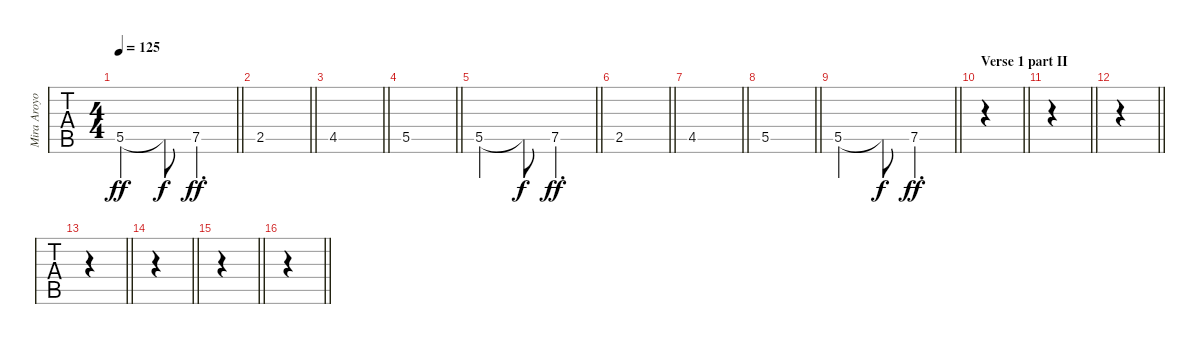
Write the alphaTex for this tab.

\track ("Mira Aroyo " "Mira Aroyo") {instrument percussiveorgan}
\staff {tabs}
\tuning (E4 B3 G3 D3 A2 E2) {hide}
\ts (4 4)
\tempo 125
\clef g2
\barLineRight lightlight
\ks c
5.5.2{dy ff} 5.5{t}.8{dy f} 7.5.4{d dy ff} |
\barLineRight lightlight
2.5.1 |
\barLineRight lightlight
4.5.1 |
\barLineRight lightlight
5.5.1 |
\barLineRight lightlight
5.5.2 5.5{t}.8{dy f} 7.5.4{d dy ff} |
\barLineRight lightlight
2.5.1 |
\barLineRight lightlight
4.5.1 |
\barLineRight lightlight
5.5.1 |
\barLineRight lightlight
5.5.2 5.5{t}.8{dy f} 7.5.4{d dy ff} |
\section ("" "Verse 1 part II")
\barLineRight lightlight
|
\barLineRight lightlight
|
\barLineRight lightlight
|
\barLineRight lightlight
|
\barLineRight lightlight
|
\barLineRight lightlight
|
\barLineRight lightlight
